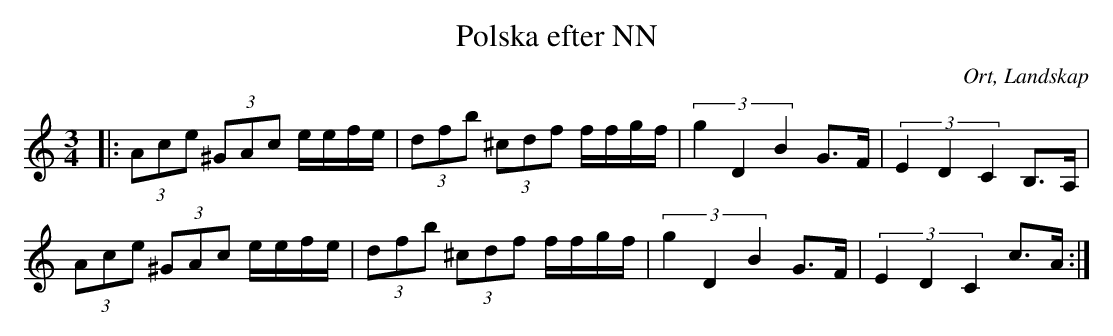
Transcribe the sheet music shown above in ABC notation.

X:1
T:Polska efter NN
O:Ort, Landskap
M:3/4
L:1/8
M:3/4
K:C
|: (3 Ace (3^GAc e/e/f/e/| (3 dfb (3^cdf f/f/g/f/|(3:2:3 g2 D2 B2 G>F|(3:2:3 E2 D2 C2 B,>A,|
(3 Ace (3^GAc e/e/f/e/| (3 dfb (3^cdf f/f/g/f/|(3:2:3 g2 D2 B2 G>F|(3:2:3 E2 D2 C2 c>A:|
